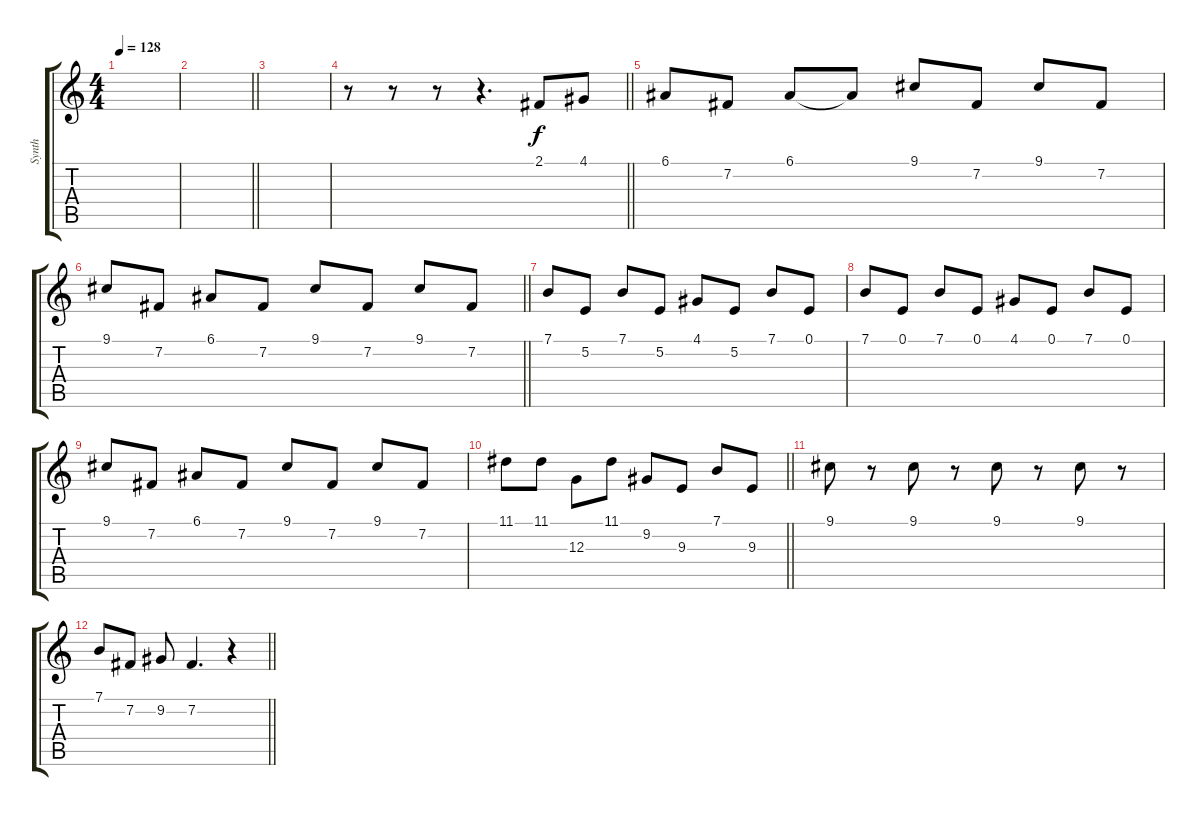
\track ("Synth" "Synth") {instrument lead2sawtooth}
\staff {score tabs}
\tuning (E4 B3 G3 D3 A2 E2) {hide}
\ts (4 4)
\tempo 128
\clef g2
\ks c
|
\barLineRight lightlight
|
|
\barLineRight lightlight
r.8 r.8 r.8 r.4{d} 2.1.8 4.1.8 |
6.1.8 7.2.8 6.1.8 6.1{t}.8 9.1.8 7.2.8 9.1.8 7.2.8 |
\barLineRight lightlight
9.1.8 7.2.8 6.1.8 7.2.8 9.1.8 7.2.8 9.1.8 7.2.8 |
7.1.8 5.2.8 7.1.8 5.2.8 4.1.8 5.2.8 7.1.8 0.1.8 |
7.1.8 0.1.8 7.1.8 0.1.8 4.1.8 0.1.8 7.1.8 0.1.8 |
9.1.8 7.2.8 6.1.8 7.2.8 9.1.8 7.2.8 9.1.8 7.2.8 |
\barLineRight lightlight
11.1.8 11.1.8 12.3.8 11.1.8 9.2.8 9.3.8 7.1.8 9.3.8 |
9.1.8 r.8 9.1.8 r.8 9.1.8 r.8 9.1.8 r.8 |
\barLineRight lightlight
7.1.8 7.2.8 9.2.8 7.2.4{d} r.4
